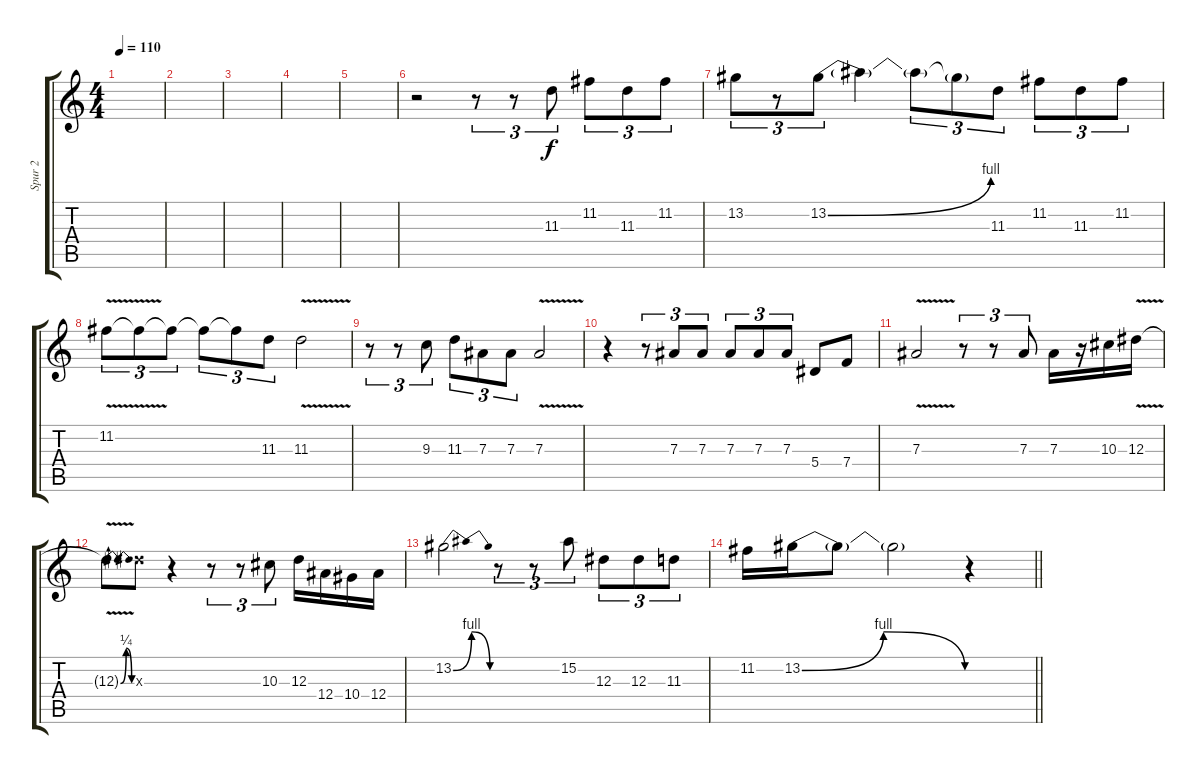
\track ("Spur 2" "Spur 2") {instrument distortionguitar}
\staff {score tabs}
\tuning (C4 G3 Eb3 Bb2 F2 C2) {hide}
\ts (4 4)
\tempo 110
\clef g2
\ks c
|
|
|
|
|
r.2 r.8{tu (3 2)} r.8{tu (3 2)} 11.3.8{tu (3 2)} 11.2.8{tu (3 2)} 11.3.8{tu (3 2)} 11.2.8{tu (3 2)} |
13.2.8{tu (3 2)} r.8{tu (3 2)} 13.2{be (bend 0 0 60 4)}.8{tu (3 2)} 13.2{t}.4 13.2{t}.8{tu (3 2)} 13.2{t}.8{tu (3 2)} 11.3.8{tu (3 2)} 11.2.8{tu (3 2)} 11.3.8{tu (3 2)} 11.2.8{tu (3 2)} |
11.2{v}.8{tu (3 2)} 11.2{t}.8{tu (3 2)} 11.2{t}.8{tu (3 2)} 11.2{t}.8{tu (3 2)} 11.2{t}.8{tu (3 2)} 11.3.8{tu (3 2)} 11.3{v}.2 |
r.8{tu (3 2)} r.8{tu (3 2)} 9.3.8{tu (3 2)} 11.3.8{tu (3 2)} 7.3.8{tu (3 2)} 7.3.8{tu (3 2)} 7.3{v}.2 |
r.4 r.8{tu (3 2)} 7.3.8{tu (3 2)} 7.3.8{tu (3 2)} 7.3.8{tu (3 2)} 7.3.8{tu (3 2)} 7.3.8{tu (3 2)} 5.4.8 7.4.8 |
7.3{v}.2 r.8{tu (3 2)} r.8{tu (3 2)} 7.3.8{tu (3 2)} 7.3.16 r.16 10.3.16 12.3{v}.16 |
12.3{be (bendrelease 0 0 15 1 44 1 60 0) t}.8 12.3{x}.8 r.4 r.8{tu (3 2)} r.8{tu (3 2)} 10.3.8{tu (3 2)} 12.3.16 12.4.16 10.4.16 12.4.16 |
13.2{be (bendrelease 0 0 15 4 45 4 60 0)}.2 r.8{tu (3 2)} r.8{tu (3 2)} 15.2.8{tu (3 2)} 12.3.8{tu (3 2)} 12.3.8{tu (3 2)} 11.3.8{tu (3 2)} |
\barLineRight lightlight
11.2.16 13.2{be (bendrelease 0 0 15 4 45 4 60 0)}.16 13.2{t}.8 13.2{t}.2 r.4
